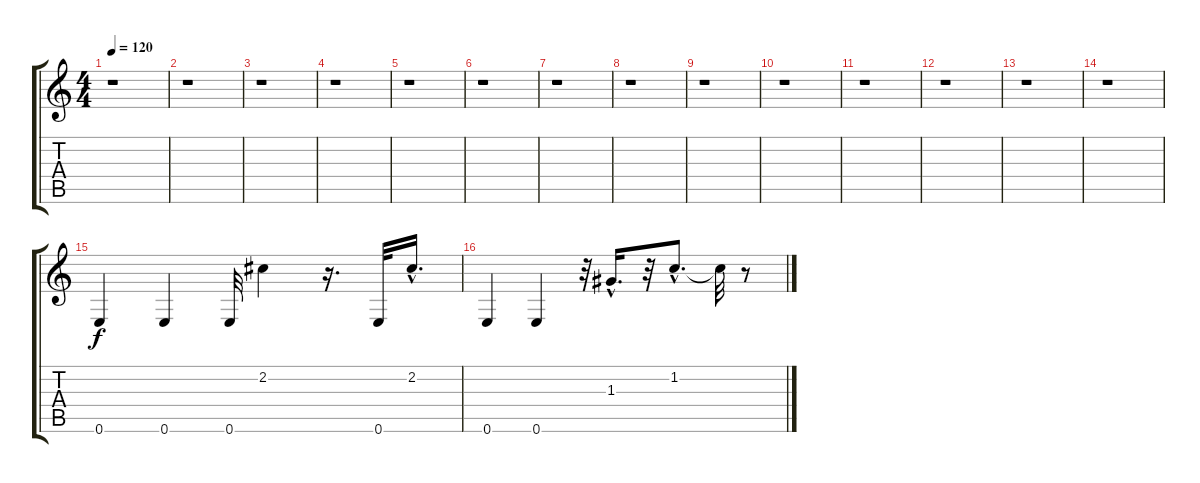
\track "" {instrument overdrivenguitar}
\staff {score tabs}
\tuning (E4 B3 G3 D3 A2 E2) {hide}
\ts (4 4)
\tempo 120
\clef g2
\ks c
r.1{dy f} |
r.1 |
r.1 |
r.1 |
r.1 |
r.1 |
r.1 |
r.1 |
r.1 |
r.1 |
r.1 |
r.1 |
r.1 |
r.1 |
0.6.4 0.6.4 0.6.32 2.2.4 r.16{d} 0.6.32 2.2{hac}.16{d} |
0.6.4 0.6.4 r.32 1.3{hac}.16{d} r.32 1.2{hac}.8{d} 1.2{t}.32 r.8
